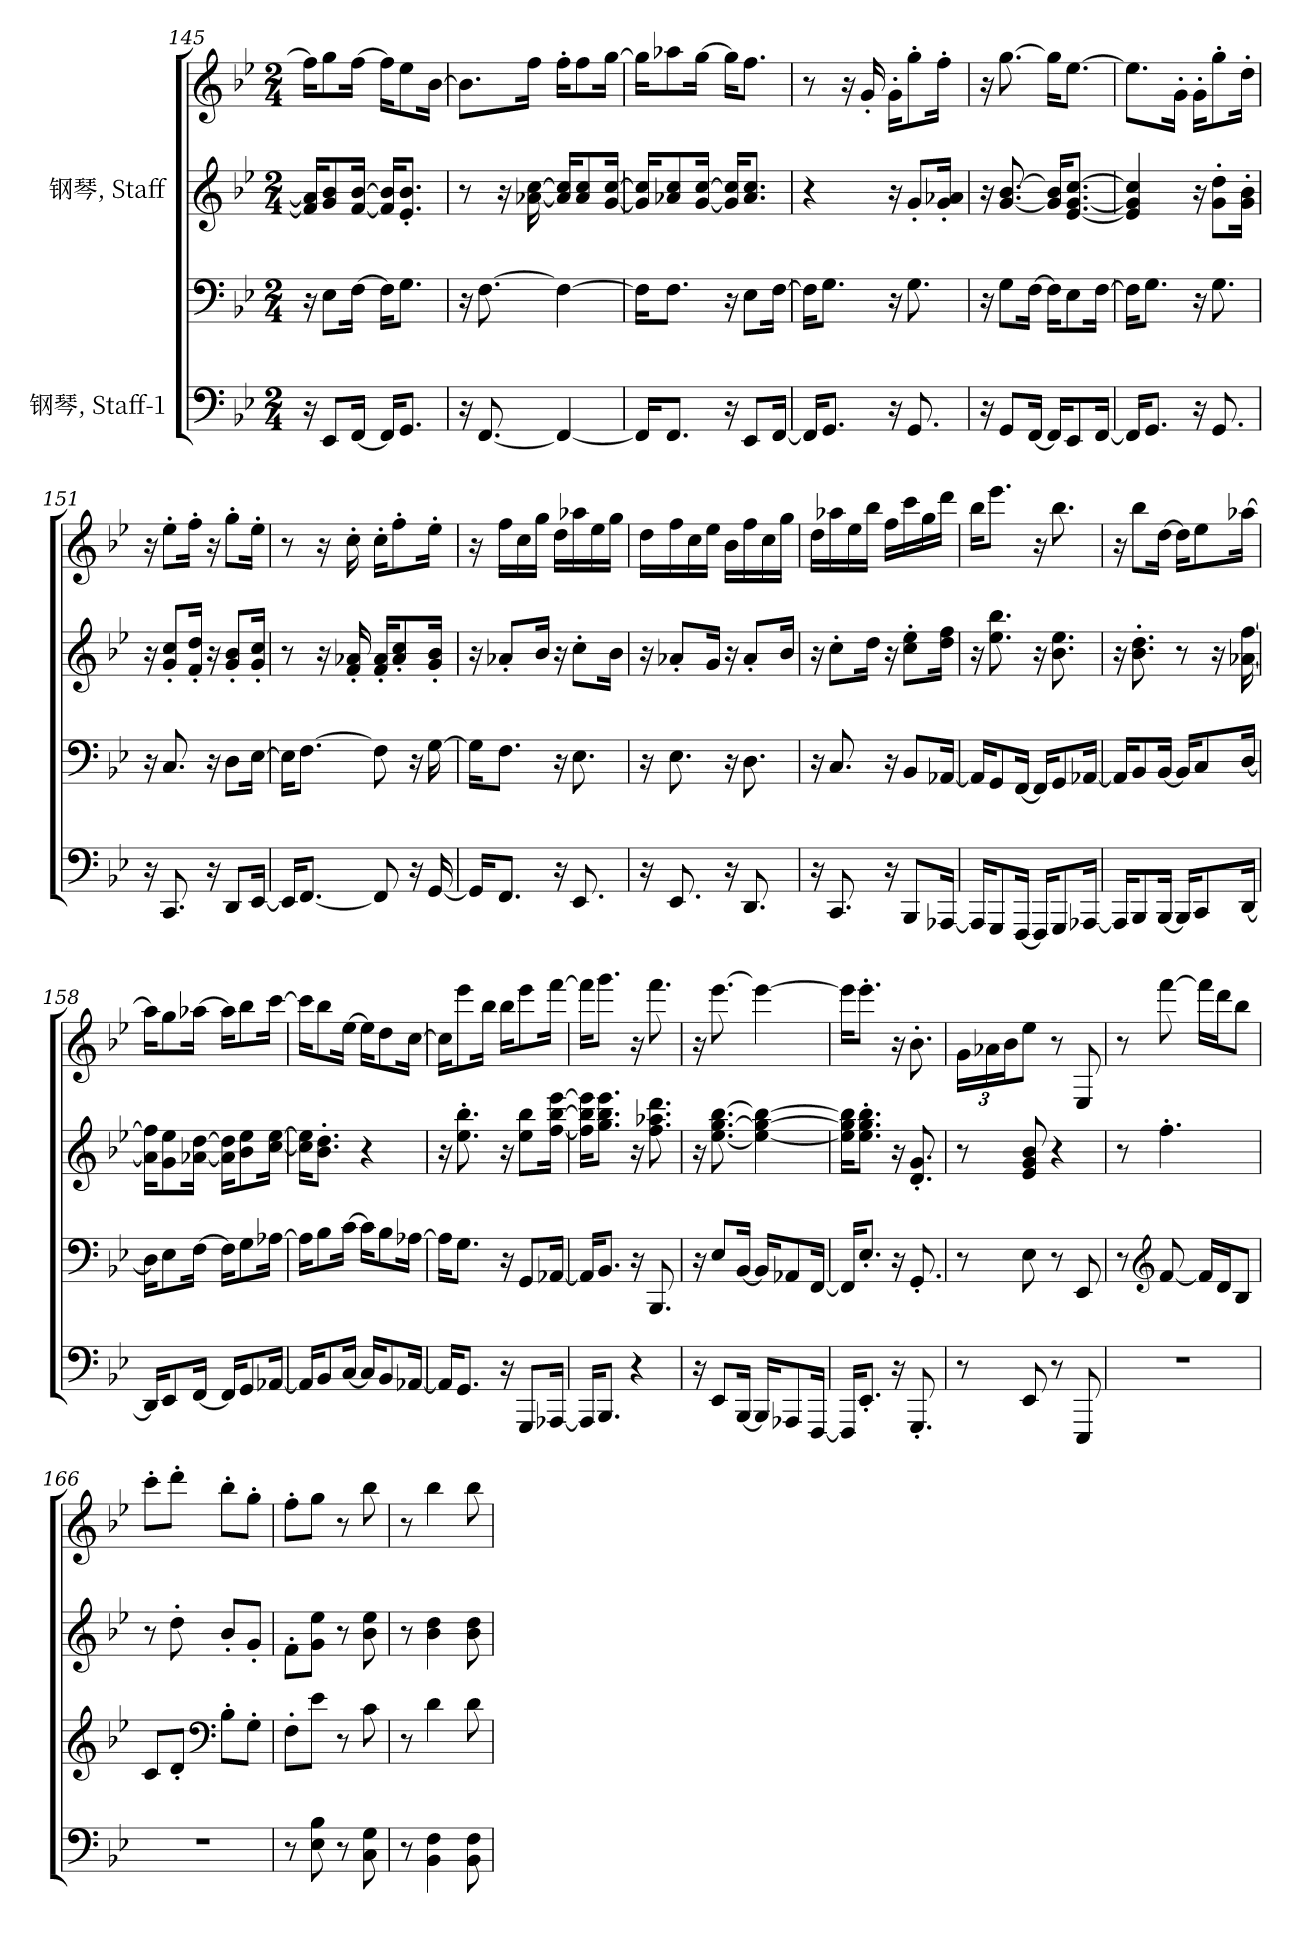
**kern	**kern	**kern	**kern
*part2	*part2	*part1	*part1
*staff4	*staff3	*staff2	*staff1
*I"钢琴, Staff-1	*	*I"钢琴, Staff	*
*clefF4	*clefF4	*clefG2	*clefG2
*k[b-e-]	*k[b-e-]	*k[b-e-]	*k[b-e-]
*M2/4	*M2/4	*M2/4	*M2/4
=145	=145	=145	=145
16r	16r	16f/] 16a-/]KL	16ff\KL]
8EE-/L	8E-\L	8g/ 8b-/	8gg\
[16FF/Jk	[16F\Jk	[16f/ [16b-/Jk	[16ff\Jk
16FF/KL]	16F\KL]	16f/] 16b-/]KL	16ff\KL]
8.GG/J	8.G\J	8.e-/' 8.b-/'J	8ee-\
.	.	.	[16b-\Jk
!!LO:PB:g=z
=146	=146	=146	=146
16r	16r	8r	8.b-\L]
[8.FF/	[8.F\	.	.
.	.	16r	.
.	.	[16a-X\ [16cc\	16ff\Jk
4FF/_	4F\_	16a-/] 16cc/]KL	16ff'\KL
.	.	8a-/ 8cc/	8ff\
.	.	[16g/ [16cc/Jk	[16gg\Jk
=147	=147	=147	=147
16FF/KL]	16F\KL]	16g/] 16cc/]KL	16gg\KL]
8.FF/J	8.F\J	8a-X/ 8cc/	8aa-X\
.	.	[16g/ [16cc/Jk	[16gg\Jk
16r	16r	16g/] 16cc/]KL	16gg\KL]
8EE-/L	8E-\L	8.a-/ 8.cc/J	8.ff\J
[16FF/Jk	[16F\Jk	.	.
=148	=148	=148	=148
16FF/KL]	16F\KL]	4r	8r
8.GG/J	8.G\J	.	.
.	.	.	16r
.	.	.	16g'/
16r	16r	16r	16g'\KL
8.GG/	8.G\	8g'/L	8gg'\
.	.	16g/' 16a-X/'Jk	16ff'\Jk
=149	=149	=149	=149
16r	16r	16r	16r
8GG/L	8G\L	[8.g/ [8.b-/	[8.gg\
[16FF/Jk	[16F\Jk	.	.
16FF/KL]	16F\KL]	16g/] 16b-/]KL	16gg\KL]
8EE-/	8E-\	[8.e-/ [8.g/ [8.cc/J	[8.ee-\J
[16FF/Jk	[16F\Jk	.	.
=150	=150	=150	=150
16FF/KL]	16F\KL]	4e-/] 4g/] 4cc/]	8.ee-\L]
8.GG/J	8.G\J	.	.
.	.	.	16g'\Jk
16r	16r	16r	16g'\KL
8.GG/	8.G\	8g\' 8dd\'L	8gg'\
.	.	16g\' 16b-\'Jk	16dd'\Jk
!!LO:LB:g=z
=151	=151	=151	=151
16r	16r	16r	16r
8.CC/	8.C/	8g/' 8cc/'L	8ee-'\L
.	.	16f/' 16dd/'Jk	16ff'\Jk
16r	16r	16r	16r
8DD/L	8D\L	8g/' 8b-/'L	8gg'\L
[16EE-/Jk	[16E-\Jk	16g/' 16cc/'Jk	16ee-'\Jk
=152	=152	=152	=152
16EE-/KL]	16E-\KL]	8r	8r
[8.FF/J	[8.F\J	.	.
.	.	16r	16r
.	.	16f/' 16a-X/'	16cc'\
8FF/]	8F\]	16f/' 16a-/'KL	16cc'\KL
.	.	8a-/' 8cc/'	8ff'\
16r	16r	.	.
[16GG/	[16G\	16g/' 16b-/'Jk	16ee-'\Jk
=153	=153	=153	=153
16GG/KL]	16G\KL]	16r	16r
8.FF/J	8.F\J	8a-X'/L	16ff\LL
.	.	.	16cc\
.	.	16b-/Jk	16gg\JJ
16r	16r	16r	16dd\LL
8.EE-/	8.E-\	8cc'\L	16aa-X\
.	.	.	16ee-\
.	.	16b-\Jk	16gg\JJ
=154	=154	=154	=154
16r	16r	16r	16dd\LL
8.EE-/	8.E-\	8a-X'/L	16ff\
.	.	.	16cc\
.	.	16g/Jk	16ee-\JJ
16r	16r	16r	16b-\LL
8.DD/	8.D\	8a-'/L	16ff\
.	.	.	16cc\
.	.	16b-/Jk	16gg\JJ
!!LO:LB:g=z
=155	=155	=155	=155
16r	16r	16r	16dd\LL
8.CC/	8.C/	8cc'\L	16aa-X\
.	.	.	16ee-\
.	.	16dd\Jk	16bb-\JJ
16r	16r	16r	16ff\LL
8BBB-/L	8BB-/L	8cc\' 8ee-\'L	16ccc\
.	.	.	16gg\
[16AAA-X/Jk	[16AA-X/Jk	16dd\ 16ff\Jk	16ddd\JJ
=156	=156	=156	=156
16AAA-/KL]	16AA-/KL]	16r	16bb-\KL
8GGG/	8GG/	8.ee-\ 8.bb-\	8.eee-\J
[16FFF/Jk	[16FF/Jk	.	.
16FFF/KL]	16FF/KL]	16r	16r
8GGG/	8GG/	8.b-\ 8.ee-\	8.bb-\
[16AAA-X/Jk	[16AA-X/Jk	.	.
=157	=157	=157	=157
16AAA-/KL]	16AA-/KL]	16r	16r
8BBB-/	8BB-/	8.b-\' 8.dd\'	8bb-\L
[16BBB-/Jk	[16BB-/Jk	.	[16dd\Jk
16BBB-/KL]	16BB-/KL]	8r	16dd\KL]
8CC/	8C/	.	8ee-\
.	.	16r	.
[16DD/Jk	[16D/Jk	[16a-X\ [16ff\	[16aa-X\Jk
=158	=158	=158	=158
16DD/KL]	16D\KL]	16a-\] 16ff\]KL	16aa-\KL]
8EE-/	8E-\	8g\ 8ee-\	8gg\
[16FF/Jk	[16F\Jk	[16a-X\ [16dd\Jk	[16aa-X\Jk
16FF/KL]	16F\KL]	16a-\] 16dd\]KL	16aa-\KL]
8GG/	8G\	8b-\ 8ee-\	8bb-\
[16AA-X/Jk	[16A-X\Jk	[16cc\ [16ee-\Jk	[16ccc\Jk
!!LO:PB:g=z
=159	=159	=159	=159
16AA-/KL]	16A-\KL]	16cc\] 16ee-\]KL	16ccc\KL]
8BB-/	8B-\	8.b-\' 8.dd\'J	8bb-\
[16C/Jk	[16c\Jk	.	[16ee-\Jk
16C/KL]	16c\KL]	4r	16ee-\KL]
8BB-/	8B-\	.	8dd\
[16AA-X/Jk	[16A-X\Jk	.	[16cc\Jk
=160	=160	=160	=160
16AA-/KL]	16A-\KL]	16r	16cc\KL]
8.GG/J	8.G\J	8.ee-\' 8.bb-\'	8eee-\
.	.	.	16bb-\Jk
16r	16r	16r	16bb-\KL
8GGG/L	8GG/L	8ee-\ 8bb-\L	8eee-\
[16AAA-X/Jk	[16AA-X/Jk	[16ff\ [16bb-\ [16eee-\Jk	[16fff\Jk
=161	=161	=161	=161
16AAA-/KL]	16AA-/KL]	16ff\] 16bb-\] 16eee-\]KL	16fff\KL]
8.BBB-/J	8.BB-/J	8.gg\ 8.bb-\ 8.eee-\J	8.ggg\J
4r	16r	16r	16r
.	8.BBB-/	8.ff\ 8.aa-X\ 8.ddd\	8.fff\
=162	=162	=162	=162
16r	16r	16r	16r
8EE-/L	8E-/L	[8.ee-\ [8.gg\ [8.bb-\	[8.eee-\
[16BBB-/Jk	[16BB-/Jk	.	.
16BBB-/KL]	16BB-/KL]	4ee-\_ 4gg\_ 4bb-\_	4eee-\_
8AAA-X/	8AA-X/	.	.
[16FFF/Jk	[16FF/Jk	.	.
=163	=163	=163	=163
16FFF/KL]	16FF/KL]	16ee-\] 16gg\] 16bb-\]KL	16eee-\KL]
8.EE-'/J	8.E-'/J	8.ee-\' 8.gg\' 8.bb-\'J	8.eee-'\J
16r	16r	16r	16r
8.GGG'/	8.GG'/	8.d/' 8.g/'	8.b-'\
!!LO:LB:g=z
=164	=164	=164	=164
*	*	*	*Xbrackettup
8r	8r	8r	24g\LL
.	.	.	24a-X\
.	.	.	24b-\J
8EE-/	8E-\	8e-/ 8g/ 8b-/	8ee-\J
8r	8r	4r	8r
8EEE-/	8EE-/	.	8E-/
=165	=165	=165	=165
2r	8r	8r	8r
*	*clefG2	*	*
.	[8f/	4.ff'\	[8fff\
.	16f/LL]	.	16fff\LL]
.	16d/J	.	16ddd\J
.	8B-/J	.	8bb-\J
=166	=166	=166	=166
2r	8c/L	8r	8ccc'\L
.	8d'/J	8dd'\	8ddd'\J
*	*clefF4	*	*
.	8B-'\L	8b-'/L	8bb-'\L
.	8G'\J	8g'/J	8gg'\J
=167	=167	=167	=167
8r	8F'\L	8f'\L	8ff'\L
8E-\ 8B-\	8e-\J	8g\ 8ee-\J	8gg\J
8r	8r	8r	8r
8C\ 8G\	8c\	8b-\ 8ee-\	8bb-\
=168	=168	=168	=168
8r	8r	8r	8r
4BB-\ 4F\	4d\	4b-\ 4dd\	4bb-\
8BB-\ 8F\	8d\	8b-\ 8dd\	8bb-\
=	=	=	=
*-	*-	*-	*-
